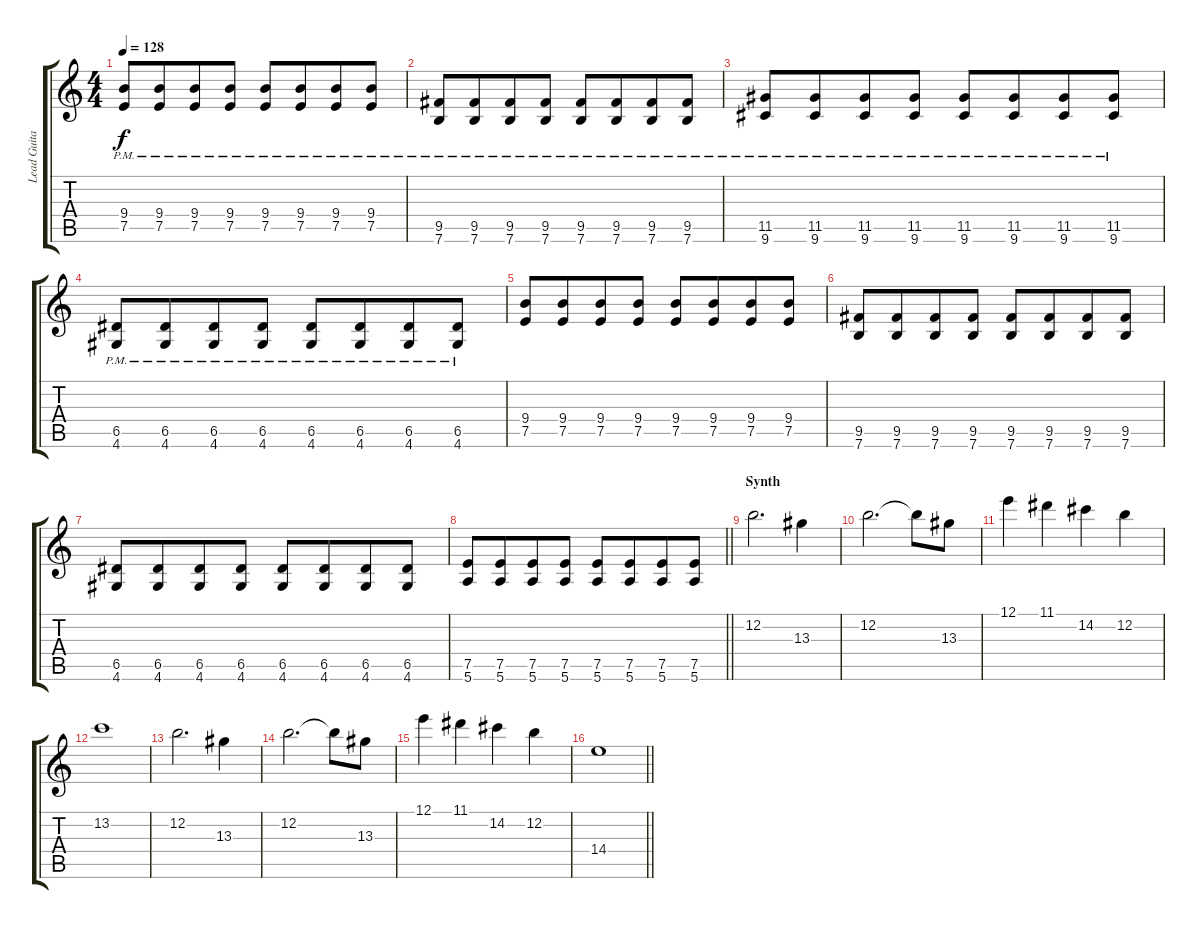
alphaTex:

\track ("Lead Guitar" "Lead Guita") {instrument distortionguitar}
\staff {score tabs}
\tuning (E4 B3 G3 D3 A2 E2) {hide}
\ts (4 4)
\tempo 128
\clef g2
\ks c
(9.4{pm} 7.5{pm}).8{dy f} (9.4{pm} 7.5{pm}).8{beam merge} (9.4{pm} 7.5{pm}).8 (9.4{pm} 7.5{pm}).8 (9.4{pm} 7.5{pm}).8 (9.4{pm} 7.5{pm}).8{beam merge} (9.4{pm} 7.5{pm}).8 (9.4{pm} 7.5{pm}).8 |
(9.5{pm} 7.6{pm}).8 (9.5{pm} 7.6{pm}).8{beam merge} (9.5{pm} 7.6{pm}).8 (9.5{pm} 7.6{pm}).8 (9.5{pm} 7.6{pm}).8 (9.5{pm} 7.6{pm}).8{beam merge} (9.5{pm} 7.6{pm}).8 (9.5{pm} 7.6{pm}).8 |
(11.5{pm} 9.6{pm}).8 (11.5{pm} 9.6{pm}).8{beam merge} (11.5{pm} 9.6{pm}).8 (11.5{pm} 9.6{pm}).8 (11.5{pm} 9.6{pm}).8 (11.5{pm} 9.6{pm}).8{beam merge} (11.5{pm} 9.6{pm}).8 (11.5{pm} 9.6{pm}).8 |
(6.5{pm} 4.6{pm}).8 (6.5{pm} 4.6{pm}).8{beam merge} (6.5{pm} 4.6{pm}).8 (6.5{pm} 4.6{pm}).8 (6.5{pm} 4.6{pm}).8 (6.5{pm} 4.6{pm}).8{beam merge} (6.5{pm} 4.6{pm}).8 (6.5{pm} 4.6{pm}).8 |
(9.4 7.5).8 (9.4 7.5).8{beam merge} (9.4 7.5).8 (9.4 7.5).8 (9.4 7.5).8 (9.4 7.5).8{beam merge} (9.4 7.5).8 (9.4 7.5).8 |
(9.5 7.6).8 (9.5 7.6).8{beam merge} (9.5 7.6).8 (9.5 7.6).8 (9.5 7.6).8 (9.5 7.6).8{beam merge} (9.5 7.6).8 (9.5 7.6).8 |
(6.5 4.6).8 (6.5 4.6).8{beam merge} (6.5 4.6).8 (6.5 4.6).8 (6.5 4.6).8 (6.5 4.6).8{beam merge} (6.5 4.6).8 (6.5 4.6).8 |
\barLineRight lightlight
(7.5 5.6).8 (7.5 5.6).8{beam merge} (7.5 5.6).8 (7.5 5.6).8 (7.5 5.6).8 (7.5 5.6).8{beam merge} (7.5 5.6).8 (7.5 5.6).8 |
\section ("" "Synth")
12.2.2{d} 13.3.4 |
12.2.2{d} 12.2{t}.8 13.3.8 |
12.1.4 11.1.4 14.2.4 12.2.4 |
13.2.1 |
12.2.2{d} 13.3.4 |
12.2.2{d} 12.2{t}.8 13.3.8 |
12.1.4 11.1.4 14.2.4 12.2.4 |
\barLineRight lightlight
14.4.1
